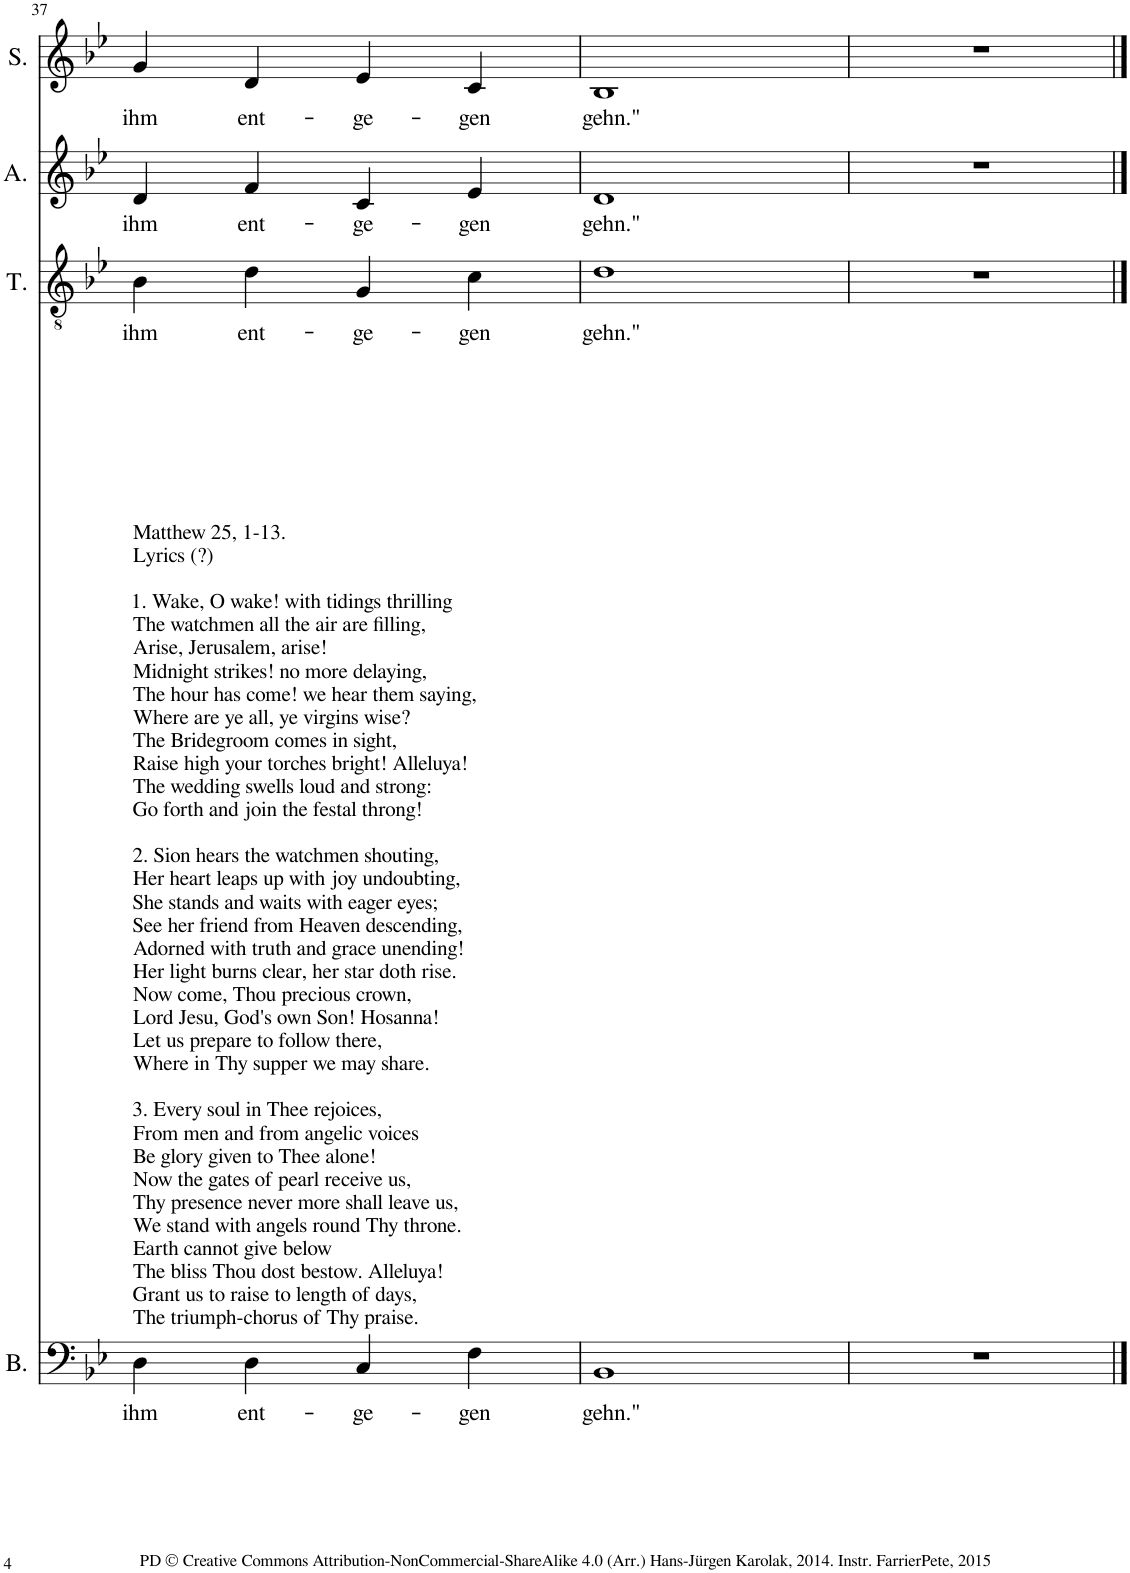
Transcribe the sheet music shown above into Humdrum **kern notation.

**kern	**text	**kern	**text	**kern	**kern	**text	**kern	**kern	**text	**kern	**kern	**text
*part8	*part8	*part7	*part7	*part6	*part5	*part5	*part4	*part3	*part3	*part2	*part1	*part1
*staff8	*staff8	*staff7	*staff7	*staff6	*staff5	*staff5	*staff4	*staff3	*staff3	*staff2	*staff1	*staff1
*I"Bass	*	*I"Bass	*	*I"Tenor	*I"Tenor	*	*I"Alt	*I"Alt	*	*I"Sopran	*I"Sopran	*
*I'B.	*	*I'B.	*	*I'T.	*I'T.	*	*I'A.	*I'A.	*	*I'S.	*I'S.	*
!!LO:PB:g=z
*clefF4	*	*clefF4	*	*clefGv2	*clefGv2	*	*clefG2	*clefG2	*	*clefG2	*clefG2	*
*	*	*	*	*	*	*	*Trd4c7	*Trd4c7	*	*	*	*
*k[b-e-]	*	*k[b-e-]	*	*k[b-e-]	*k[b-e-]	*	*k[b-e-]	*k[b-e-]	*	*k[b-e-]	*k[b-e-]	*
*M2/2	*	*M2/2	*	*M2/2	*M2/2	*	*M2/2	*M2/2	*	*M2/2	*M2/2	*
*met(c|)	*	*met(c|)	*	*met(c|)	*met(c|)	*	*met(c|)	*met(c|)	*	*met(c|)	*met(c|)	*
=37	=37	=37	=37	=37	=37	=37	=37	=37	=37	=37	=37	=37
!	!	!LO:TX:a:t=Matthew 25, 1-13.	!	!	!	!	!	!	!	!	!	!
!	!	!LO:TX:a:t=Lyrics (?)	!	!	!	!	!	!	!	!	!	!
!	!	!LO:TX:a:t=1. Wake, O wake! with tidings thrilling	!	!	!	!	!	!	!	!	!	!
!	!	!LO:TX:a:t=The watchmen all the air are filling,	!	!	!	!	!	!	!	!	!	!
!	!	!LO:TX:a:t=Arise, Jerusalem, arise!	!	!	!	!	!	!	!	!	!	!
!	!	!LO:TX:a:t=Midnight strikes! no more delaying,	!	!	!	!	!	!	!	!	!	!
!	!	!LO:TX:a:t=The hour has come! we hear them saying,	!	!	!	!	!	!	!	!	!	!
!	!	!LO:TX:a:t=Where are ye all, ye virgins wise?	!	!	!	!	!	!	!	!	!	!
!	!	!LO:TX:a:t=The Bridegroom comes in sight,	!	!	!	!	!	!	!	!	!	!
!	!	!LO:TX:a:t=Raise high your torches bright! Alleluya!	!	!	!	!	!	!	!	!	!	!
!	!	!LO:TX:a:t=The wedding swells loud and strong&colon;	!	!	!	!	!	!	!	!	!	!
!	!	!LO:TX:a:t=Go forth and join the festal throng!	!	!	!	!	!	!	!	!	!	!
!	!	!LO:TX:a:t=2. Sion hears the watchmen shouting,	!	!	!	!	!	!	!	!	!	!
!	!	!LO:TX:a:t=Her heart leaps up with joy undoubting,	!	!	!	!	!	!	!	!	!	!
!	!	!LO:TX:a:t=She stands and waits with eager eyes;	!	!	!	!	!	!	!	!	!	!
!	!	!LO:TX:a:t=See her friend from Heaven descending,	!	!	!	!	!	!	!	!	!	!
!	!	!LO:TX:a:t=Adorned with truth and grace unending!	!	!	!	!	!	!	!	!	!	!
!	!	!LO:TX:a:t=Her light burns clear, her star doth rise.	!	!	!	!	!	!	!	!	!	!
!	!	!LO:TX:a:t=Now come, Thou precious crown,	!	!	!	!	!	!	!	!	!	!
!	!	!LO:TX:a:t=Lord Jesu, God's own Son! Hosanna!	!	!	!	!	!	!	!	!	!	!
!	!	!LO:TX:a:t=Let us prepare to follow there,	!	!	!	!	!	!	!	!	!	!
!	!	!LO:TX:a:t=Where in Thy supper we may share.	!	!	!	!	!	!	!	!	!	!
!	!	!LO:TX:a:t=3. Every soul in Thee rejoices,	!	!	!	!	!	!	!	!	!	!
!	!	!LO:TX:a:t=From men and from angelic voices	!	!	!	!	!	!	!	!	!	!
!	!	!LO:TX:a:t=Be glory given to Thee alone!	!	!	!	!	!	!	!	!	!	!
!	!	!LO:TX:a:t=Now the gates of pearl receive us,	!	!	!	!	!	!	!	!	!	!
!	!	!LO:TX:a:t=Thy presence never more shall leave us,	!	!	!	!	!	!	!	!	!	!
!	!	!LO:TX:a:t=We stand with angels round Thy throne.	!	!	!	!	!	!	!	!	!	!
!	!	!LO:TX:a:t=Earth cannot give below	!	!	!	!	!	!	!	!	!	!
!	!	!LO:TX:a:t=The bliss Thou dost bestow. Alleluya!	!	!	!	!	!	!	!	!	!	!
!	!	!LO:TX:a:t=Grant us to raise to length of days,	!	!	!	!	!	!	!	!	!	!
!	!	!LO:TX:a:t=The triumph-chorus of Thy praise.	!	!	!	!	!	!	!	!	!	!
!	!	!	!LO:LY:b	!	!	!LO:LY:b	!	!	!LO:LY:b	!	!	!LO:LY:b
64C]	.	4D\	ihm	64c]	4B-\	ihm	64e-]	4d/	ihm	64f]	4g/	ihm
!LO:TX:a:t=Matthew 25, 1-13.	!	!	!	!	!	!	!	!	!	!	!	!
!LO:TX:a:t=Lyrics (?)	!	!	!	!	!	!	!	!	!	!	!	!
!LO:TX:a:t=1. Wake, O wake! with tidings thrilling	!	!	!	!	!	!	!	!	!	!	!	!
!LO:TX:a:t=The watchmen all the air are filling,	!	!	!	!	!	!	!	!	!	!	!	!
!LO:TX:a:t=Arise, Jerusalem, arise!	!	!	!	!	!	!	!	!	!	!	!	!
!LO:TX:a:t=Midnight strikes! no more delaying,	!	!	!	!	!	!	!	!	!	!	!	!
!LO:TX:a:t=The hour has come! we hear them saying,	!	!	!	!	!	!	!	!	!	!	!	!
!LO:TX:a:t=Where are ye all, ye virgins wise?	!	!	!	!	!	!	!	!	!	!	!	!
!LO:TX:a:t=The Bridegroom comes in sight,	!	!	!	!	!	!	!	!	!	!	!	!
!LO:TX:a:t=Raise high your torches bright! Alleluya!	!	!	!	!	!	!	!	!	!	!	!	!
!LO:TX:a:t=The wedding swells loud and strong&colon;	!	!	!	!	!	!	!	!	!	!	!	!
!LO:TX:a:t=Go forth and join the festal throng!	!	!	!	!	!	!	!	!	!	!	!	!
!LO:TX:a:t=2. Sion hears the watchmen shouting,	!	!	!	!	!	!	!	!	!	!	!	!
!LO:TX:a:t=Her heart leaps up with joy undoubting,	!	!	!	!	!	!	!	!	!	!	!	!
!LO:TX:a:t=She stands and waits with eager eyes;	!	!	!	!	!	!	!	!	!	!	!	!
!LO:TX:a:t=See her friend from Heaven descending,	!	!	!	!	!	!	!	!	!	!	!	!
!LO:TX:a:t=Adorned with truth and grace unending!	!	!	!	!	!	!	!	!	!	!	!	!
!LO:TX:a:t=Her light burns clear, her star doth rise.	!	!	!	!	!	!	!	!	!	!	!	!
!LO:TX:a:t=Now come, Thou precious crown,	!	!	!	!	!	!	!	!	!	!	!	!
!LO:TX:a:t=Lord Jesu, God's own Son! Hosanna!	!	!	!	!	!	!	!	!	!	!	!	!
!LO:TX:a:t=Let us prepare to follow there,	!	!	!	!	!	!	!	!	!	!	!	!
!LO:TX:a:t=Where in Thy supper we may share.	!	!	!	!	!	!	!	!	!	!	!	!
!LO:TX:a:t=3. Every soul in Thee rejoices,	!	!	!	!	!	!	!	!	!	!	!	!
!LO:TX:a:t=From men and from angelic voices	!	!	!	!	!	!	!	!	!	!	!	!
!LO:TX:a:t=Be glory given to Thee alone!	!	!	!	!	!	!	!	!	!	!	!	!
!LO:TX:a:t=Now the gates of pearl receive us,	!	!	!	!	!	!	!	!	!	!	!	!
!LO:TX:a:t=Thy presence never more shall leave us,	!	!	!	!	!	!	!	!	!	!	!	!
!LO:TX:a:t=We stand with angels round Thy throne.	!	!	!	!	!	!	!	!	!	!	!	!
!LO:TX:a:t=Earth cannot give below	!	!	!	!	!	!	!	!	!	!	!	!
!LO:TX:a:t=The bliss Thou dost bestow. Alleluya!	!	!	!	!	!	!	!	!	!	!	!	!
!LO:TX:a:t=Grant us to raise to length of days,	!	!	!	!	!	!	!	!	!	!	!	!
!LO:TX:a:t=The triumph-chorus of Thy praise.	!	!	!	!	!	!	!	!	!	!	!	!
4D	ihm	.	.	4B-	.	.	4d	.	.	4g	.	.
!	!	!	!LO:LY:b	!	!	!LO:LY:b	!	!	!LO:LY:b	!	!	!LO:LY:b
.	.	4D\	ent-	.	4d\	ent-	.	4f/	ent-	.	4d/	ent-
4D	ent-	.	.	4d	.	.	4f	.	.	4d	.	.
!	!	!	!LO:LY:b	!	!	!LO:LY:b	!	!	!LO:LY:b	!	!	!LO:LY:b
.	.	4C/	-ge-	.	4G/	-ge-	.	4c/	-ge-	.	4e-/	-ge-
4C	-ge-	.	.	4G	.	.	4c	.	.	4e-	.	.
!	!	!	!LO:LY:b	!	!	!LO:LY:b	!	!	!LO:LY:b	!	!	!LO:LY:b
.	.	4F\	-gen	.	4c\	-gen	.	4e-/	-gen	.	4c/	-gen
[8..F\L	-gen	.	.	[8..c\L	.	.	[8..e-/L	.	.	[8..c/L	.	.
64F\Jkkk_	.	.	.	64c\Jkkk_	.	.	64e-/Jkkk_	.	.	64c/Jkkk_	.	.
=38	=38	=38	=38	=38	=38	=38	=38	=38	=38	=38	=38	=38
!	!	!	!LO:LY:b	!	!	!LO:LY:b	!	!	!LO:LY:b	!	!	!LO:LY:b
64F]	.	1BB-	gehn."	64c]	1d	gehn."	64e-]	1d	gehn."	64c]	1B-	gehn."
[2..BB-	gehn."	.	.	[2..d	.	.	[2..d	.	.	[2..B-	.	.
16..BB-_	.	.	.	16..d_	.	.	16..d_	.	.	16..B-_	.	.
=39	=39	=39	=39	=39	=39	=39	=39	=39	=39	=39	=39	=39
64BB-]	.	1r	.	64d]	1r	.	64d]	1r	.	64B-]	1r	.
64r	.	.	.	64r	.	.	64r	.	.	64r	.	.
32r	.	.	.	32r	.	.	32r	.	.	32r	.	.
16r	.	.	.	16r	.	.	16r	.	.	16r	.	.
8r	.	.	.	8r	.	.	8r	.	.	8r	.	.
4r	.	.	.	4r	.	.	4r	.	.	4r	.	.
2r	.	.	.	2r	.	.	2r	.	.	2r	.	.
==	==	==	==	==	==	==	==	==	==	==	==	==
*-	*-	*-	*-	*-	*-	*-	*-	*-	*-	*-	*-	*-
